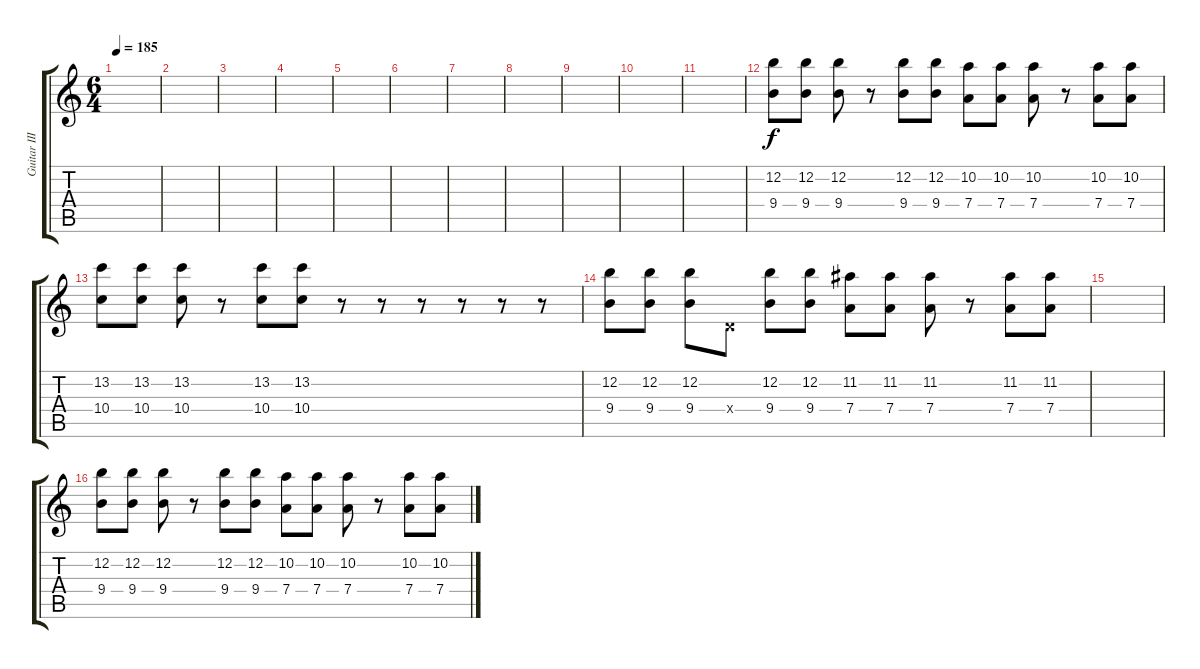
\track ("Guitar III" "Guitar III") {instrument distortionguitar}
\staff {score tabs}
\tuning (E4 B3 G3 D3 A2 E2) {hide}
\ts (6 4)
\tempo 185
\clef g2
\ks c
|
|
|
|
|
|
|
|
|
|
|
(12.2 9.4).8 (12.2 9.4).8 (12.2 9.4).8 r.8 (12.2 9.4).8 (12.2 9.4).8 (10.2 7.4).8 (10.2 7.4).8 (10.2 7.4).8 r.8 (10.2 7.4).8 (10.2 7.4).8 |
(13.2 10.4).8 (13.2 10.4).8 (13.2 10.4).8 r.8 (13.2 10.4).8 (13.2 10.4).8 r.8 r.8 r.8 r.8 r.8 r.8 |
(12.2 9.4).8 (12.2 9.4).8 (12.2 9.4).8 0.4{x}.8 (12.2 9.4).8 (12.2 9.4).8 (11.2 7.4).8 (11.2 7.4).8 (11.2 7.4).8 r.8 (11.2 7.4).8 (11.2 7.4).8 |
|
(12.2 9.4).8 (12.2 9.4).8 (12.2 9.4).8 r.8 (12.2 9.4).8 (12.2 9.4).8 (10.2 7.4).8 (10.2 7.4).8 (10.2 7.4).8 r.8 (10.2 7.4).8 (10.2 7.4).8
